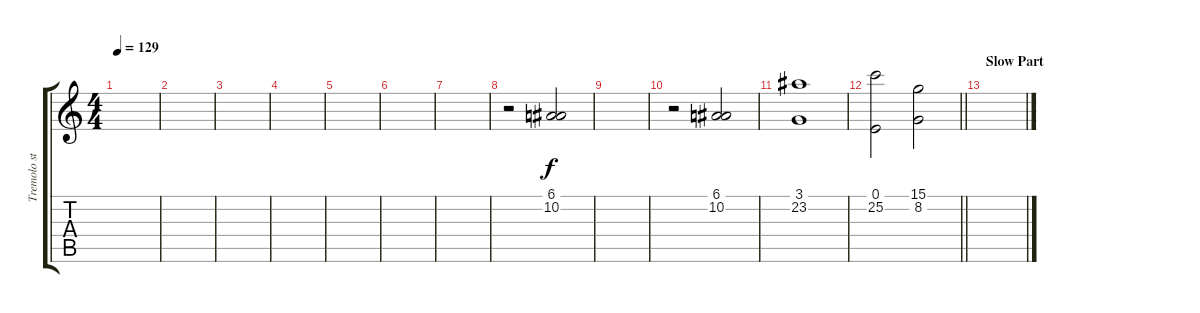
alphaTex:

\track ("Tremolo strings" "Tremolo st") {instrument tremolostrings}
\staff {score tabs}
\tuning (E4 B3 G3 D3 A2 E2) {hide}
\ts (4 4)
\tempo 129
\clef g2
\ks c
|
|
|
|
|
|
|
r.2 (6.1 10.2).2 |
|
r.2 (6.1 10.2).2 |
(3.1 23.2).1 |
\barLineRight lightlight
(0.1 25.2).2 (15.1 8.2).2 |
\section ("" "Slow Part")
